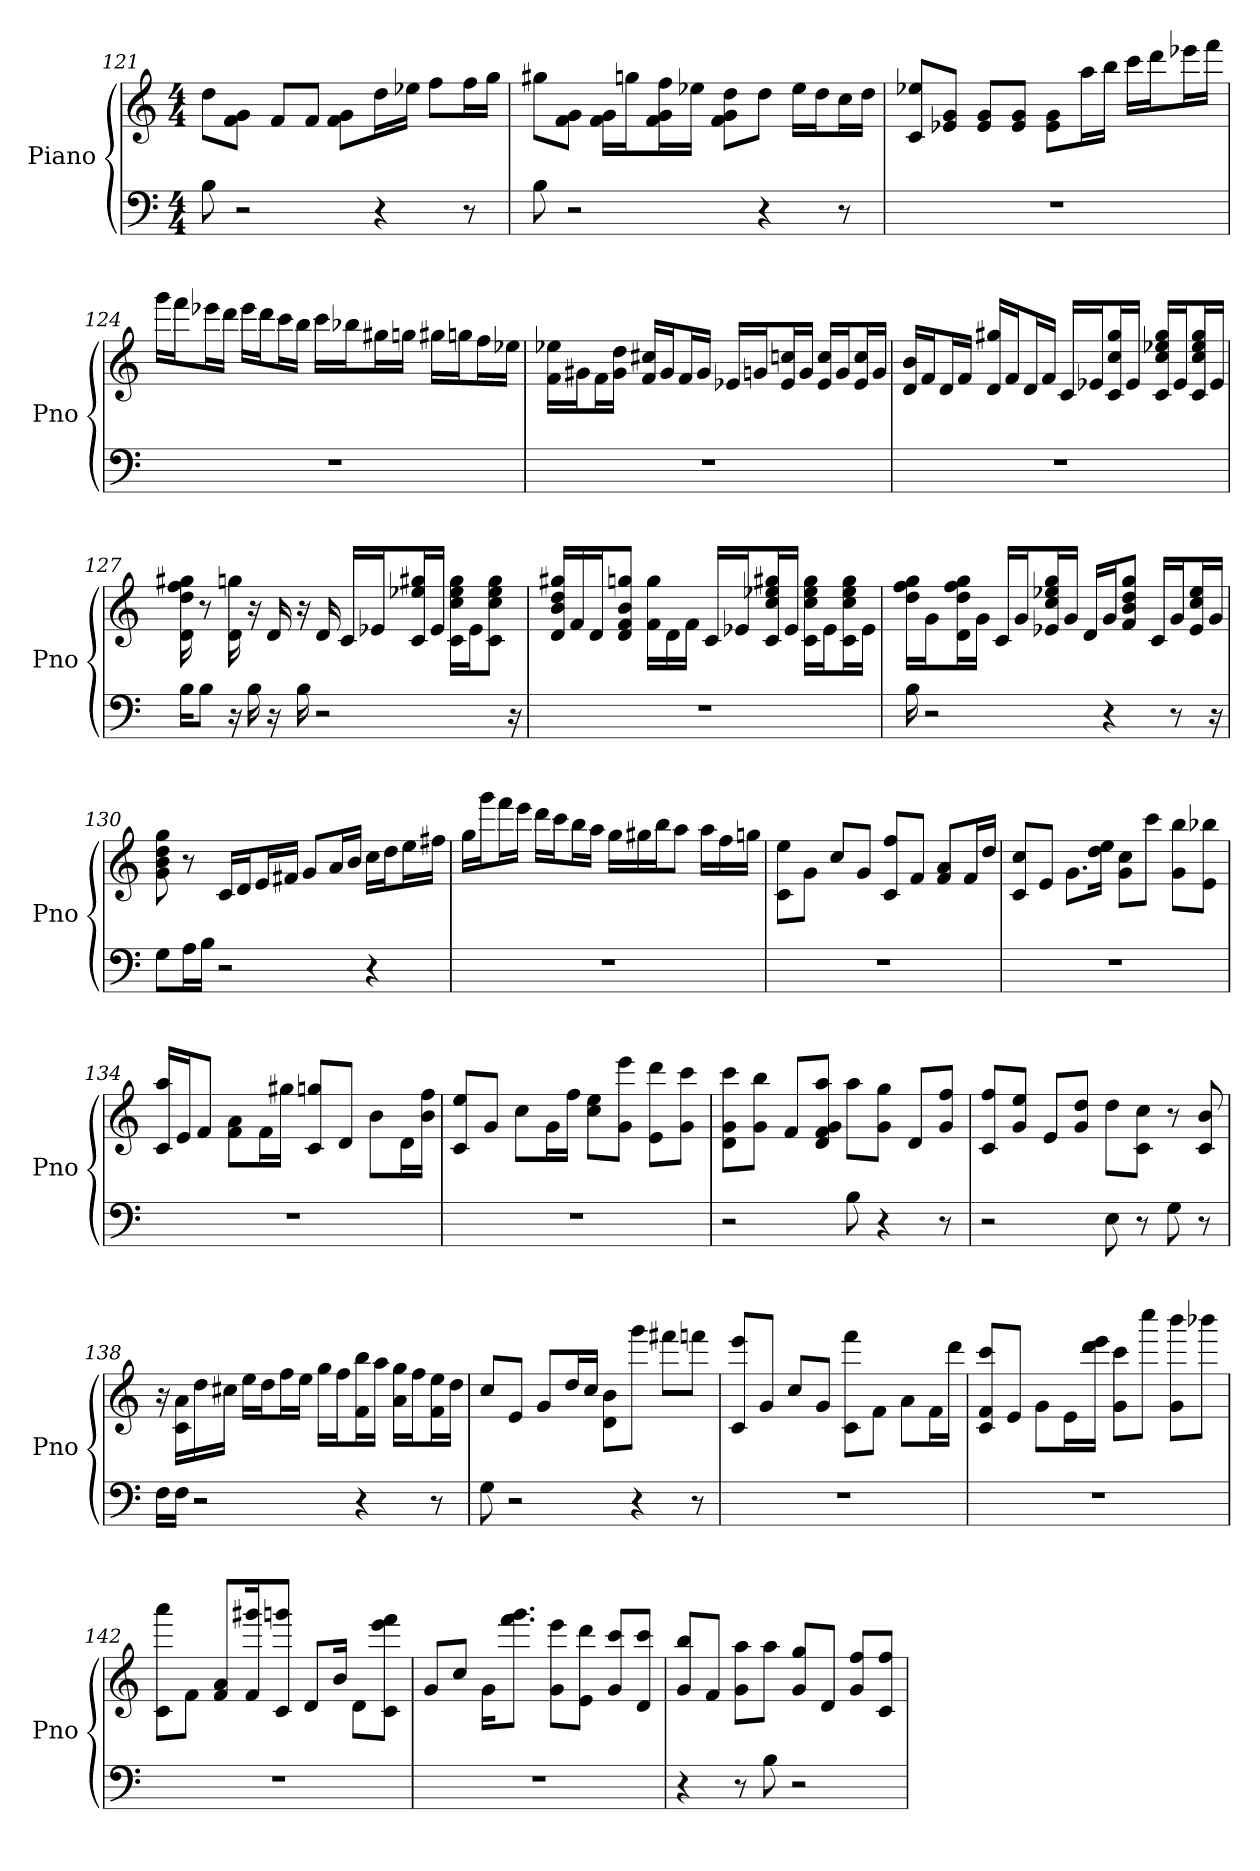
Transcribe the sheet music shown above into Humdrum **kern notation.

**kern	**kern
*part1	*part1
*staff2	*staff1
*I"Piano	*
*I'Pno	*
*clefF4	*clefG2
*k[]	*k[]
*C:	*C:
*M4/4	*M4/4
=121	=121
8B	8dd\L
2r	8f\ 8g\J
.	8f/L
.	8f/J
.	8f\ 8g\L
4r	16dd\L
.	16ee-\JJ
.	8ff\L
8r	16ff\L
.	16gg\JJ
=122	=122
8B	8gg#\L
2r	8g\ 8f\J
.	16f\ 16g\LL
.	16gg\J
.	16g\ 16f\ 16ff\L
.	16ee-\JJ
.	8g\ 8dd\ 8f\L
4r	8dd\J
.	16ee-\LL
.	16dd\J
8r	16cc\L
.	16dd\JJ
=123	=123
1r	8c/ 8ee-/L
.	8e-/ 8g/J
.	8e-/ 8g/L
.	8g/ 8e-/J
.	8g\ 8e-\L
.	16aa\L
.	16bb\JJ
.	16ccc\LL
.	16ddd\J
.	16eee-\L
.	16fff\JJ
=124	=124
1r	16ggg\LL
.	16fff\J
.	16eee-\L
.	16ddd\JJ
.	16eee-\LL
.	16ddd\J
.	16ccc\L
.	16bb\JJ
.	16ccc\LL
.	16bb-\J
.	16gg#\L
.	16gg\JJ
.	16gg#\LL
.	16gg\J
.	16ff\L
.	16ee-\JJ
=125	=125
1r	16ee-\ 16f\LL
.	16g#\J
.	16f\L
.	16g#\ 16dd\JJ
.	16cc#/ 16f/LL
.	16g#/J
.	16f/L
.	16g#/JJ
.	16e-/LL
.	16g/J
.	16cc/ 16e-/L
.	16g/JJ
.	16cc/ 16e-/LL
.	16g/J
.	16cc/ 16e-/L
.	16g/JJ
=126	=126
1r	16d/ 16b/LL
.	16f/J
.	16d/L
.	16f/JJ
.	16d/ 16gg#/LL
.	16f/J
.	16d/L
.	16f/JJ
.	16c/LL
.	16e-/J
.	16c/ 16gg#/ 16cc/L
.	16e-/JJ
.	16ee-/ 16c/ 16cc/ 16gg#/LL
.	16e-/J
.	16c/ 16cc/ 16gg#/ 16ee-/L
.	16e-/JJ
=127	=127
16B\KL	16d 16ff 16dd 16gg#
8B\J	8r
16r	16gg 16d
16B	16r
16r	16d
16B	16r
2r	16d
.	16c/LL
.	16e-/J
.	16gg#/ 16c/ 16ee-/L
.	16e-/JJ
.	16cc\ 16ee-\ 16gg#\ 16c\LL
.	16e-\J
.	8c\ 8ee-\ 8gg#\ 8cc\J
16r	.
=128	=128
1r	16b/ 16d/ 16gg#/ 16dd/LL
.	16f/J
.	16d/K
.	8b/ 8gg/ 8d/ 8f/J
.	16gg\ 16f\LL
.	16d\
.	16f\JJ
.	16c/LL
.	16e-/J
.	16ee-/ 16c/ 16cc/ 16gg#/L
.	16e-/JJ
.	16gg#\ 16ee-\ 16c\ 16cc\LL
.	16e-\J
.	16c\ 16cc\ 16ee-\ 16gg#\L
.	16e-\JJ
=129	=129
16B	16dd\ 16gg\ 16ff\LL
2r	16g\J
.	16d\ 16dd\ 16gg\ 16ff\L
.	16g\JJ
.	16c/LL
.	16g/J
.	16cc/ 16e-/ 16ee-/ 16gg/L
.	16g/JJ
.	16d/LL
4r	16g/J
.	8f/ 8gg/ 8b/ 8dd/J
.	16c/LL
8r	16g/J
.	16cc/ 16e-/ 16ee-/L
16r	16g/JJ
=130	=130
8G\L	8gg 8b 8g 8dd
16A\L	8r
16B\JJ	.
2r	16c/LL
.	16d/J
.	16e/L
.	16f#/JJ
.	8g/L
.	16a/L
.	16b/JJ
4r	16cc\LL
.	16dd\J
.	16ee\L
.	16ff#\JJ
=131	=131
1r	16gg\LL
.	16ggg\J
.	16fff\L
.	16eee\JJ
.	16ddd\LL
.	16ccc\J
.	16bb\L
.	16aa\JJ
.	16gg\LL
.	16gg#\J
.	16bb\K
.	8aa\J
.	16aa\LL
.	16ff\
.	16gg\JJ
=132	=132
1r	8ee\ 8c\L
.	8g\J
.	8cc/L
.	8g/J
.	8c/ 8ff/L
.	8f/J
.	8f/ 8a/L
.	16f/L
.	16dd/JJ
=133	=133
1r	8cc/ 8c/L
.	8e/J
.	8.g\L
.	16ee\ 16dd\Jk
.	8g\ 8cc\L
.	8ccc\J
.	8g\ 8bb\L
.	8e\ 8bb-\J
=134	=134
1r	16c/ 16aa/LL
.	16e/J
.	8f/J
.	8a\ 8f\L
.	16f\L
.	16gg#\JJ
.	8c/ 8gg/L
.	8d/J
.	8b\L
.	16d\L
.	16b\ 16ff\JJ
=135	=135
1r	8c/ 8ee/L
.	8g/J
.	8cc\L
.	16g\L
.	16ff\JJ
.	8cc\ 8ee\L
.	8g\ 8eee\J
.	8ddd\ 8e\L
.	8ccc\ 8g\J
=136	=136
2r	8ccc\ 8g\ 8d\L
.	8bb\ 8g\J
.	8f/L
.	8aa/ 8f/ 8d/ 8g/J
8B	8aa\L
4r	8g\ 8gg\J
.	8d/L
8r	8g/ 8ff/J
=137	=137
2r	8c/ 8ff/L
.	8g/ 8ee/J
.	8e/L
.	8dd/ 8g/J
8E	8dd\L
8r	8c\ 8cc\J
8G	8r
8r	8b 8c
=138	=138
16F\LL	16r
16F\JJ	16a\ 16c\LL
2r	16dd\
.	16cc#\JJ
.	16ee\LL
.	16dd\J
.	16ff\L
.	16ee\JJ
.	16gg\LL
.	16ff\J
4r	16f\ 16bb\L
.	16aa\JJ
.	16gg\ 16a\LL
.	16ff\J
8r	16f\ 16ee\L
.	16dd\JJ
=139	=139
8G	8cc/L
2r	8e/J
.	8g/L
.	16dd/L
.	16cc/JJ
.	8b\ 8d\L
4r	8ggg\J
.	8fff#\L
8r	8fff\J
=140	=140
1r	8c/ 8eee/L
.	8g/J
.	8cc/L
.	8g/J
.	8fff\ 8c\L
.	8f\J
.	8a\L
.	16f\L
.	16ddd\JJ
=141	=141
1r	8c/ 8ccc/ 8f/L
.	8e/J
.	8g\L
.	16e\L
.	16eee\ 16ddd\JJ
.	8ccc\ 8g\L
.	8cccc\J
.	8bbb\ 8g\L
.	8bbb-\J
=142	=142
1r	8aaa\ 8c\L
.	8f\J
.	8a/ 8f/L
.	16f/ 16ggg#/K
.	8ggg/ 8c/J
.	8d/L
.	16b/Jk
.	8d\L
.	8fff\ 8c\ 8eee\J
=143	=143
1r	8g/L
.	8cc/J
.	16g\KL
.	8.ggg\ 8.fff\J
.	8g\ 8eee\L
.	8e\ 8ddd\J
.	8g/ 8ccc/L
.	8ccc/ 8d/J
=144	=144
4r	8g/ 8bb/L
.	8f/J
8r	8aa\ 8g\L
8B	8aa\J
2r	8g/ 8gg/L
.	8d/J
.	8g/ 8ff/L
.	8ff/ 8c/J
=	=
*-	*-
